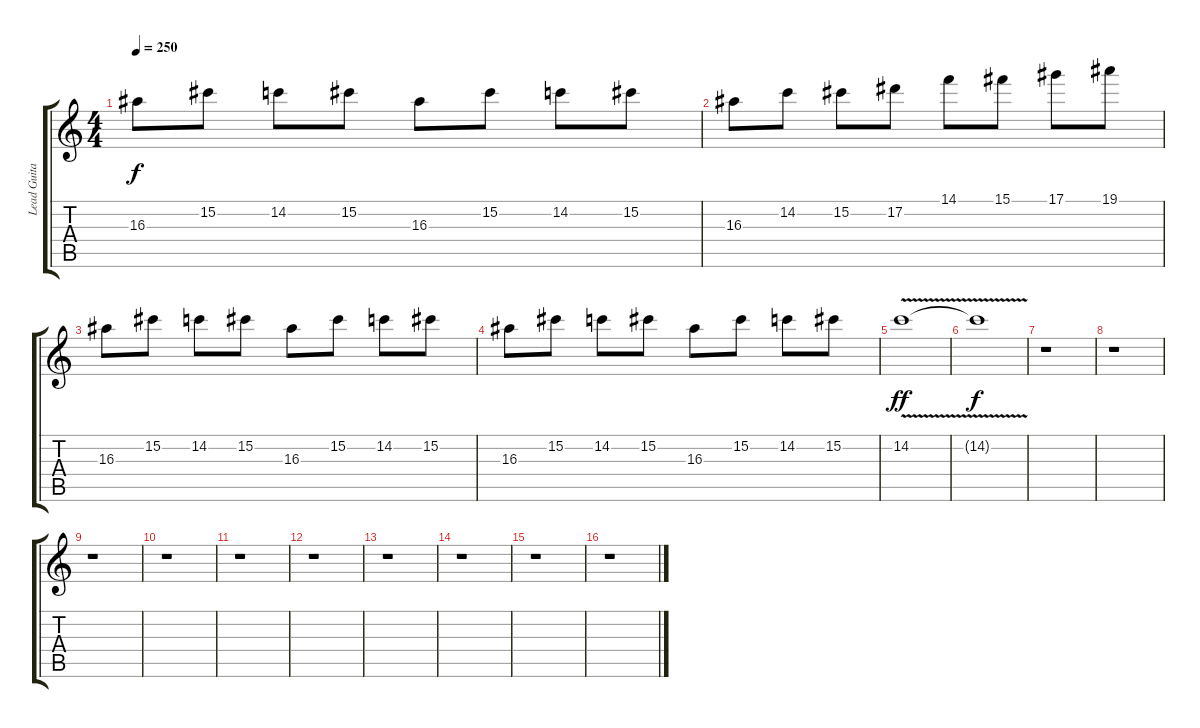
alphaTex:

\track ("Lead Guitar" "Lead Guita") {instrument distortionguitar}
\staff {score tabs}
\tuning (Eb4 Bb3 Gb3 Db3 Ab2 Eb2) {hide}
\ts (4 4)
\tempo 250
\clef g2
\ks c
16.3.8{dy f} 15.2.8 14.2.8 15.2.8 16.3.8 15.2.8 14.2.8 15.2.8 |
16.3.8 14.2.8 15.2.8 17.2.8 14.1.8 15.1.8 17.1.8 19.1.8 |
16.3.8 15.2.8 14.2.8 15.2.8 16.3.8 15.2.8 14.2.8 15.2.8 |
16.3.8 15.2.8 14.2.8 15.2.8 16.3.8 15.2.8 14.2.8 15.2.8 |
14.2{v}.1{dy ff} |
14.2{t}.1{dy f} |
r.1{volume 16 balance 8} |
r.1 |
r.1 |
r.1 |
r.1 |
r.1 |
r.1 |
r.1 |
r.1 |
r.1
